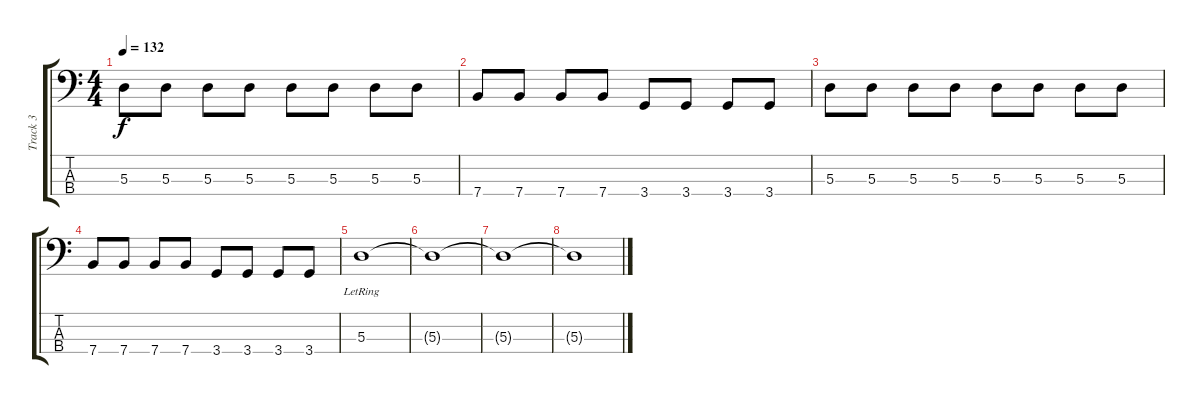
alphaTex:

\track ("Track 3" "Track 3") {instrument electricbassfinger}
\staff {score tabs}
\tuning (G2 D2 A1 E1) {hide}
\ts (4 4)
\tempo 132
\clef f4
\ks c
5.3.8{dy f} 5.3.8 5.3.8 5.3.8 5.3.8 5.3.8 5.3.8 5.3.8 |
7.4.8 7.4.8 7.4.8 7.4.8 3.4.8 3.4.8 3.4.8 3.4.8 |
5.3.8 5.3.8 5.3.8 5.3.8 5.3.8 5.3.8 5.3.8 5.3.8 |
7.4.8 7.4.8 7.4.8 7.4.8 3.4.8 3.4.8 3.4.8 3.4.8 |
5.3{lr}.1 |
5.3{t}.1 |
5.3{t}.1 |
5.3{t}.1
